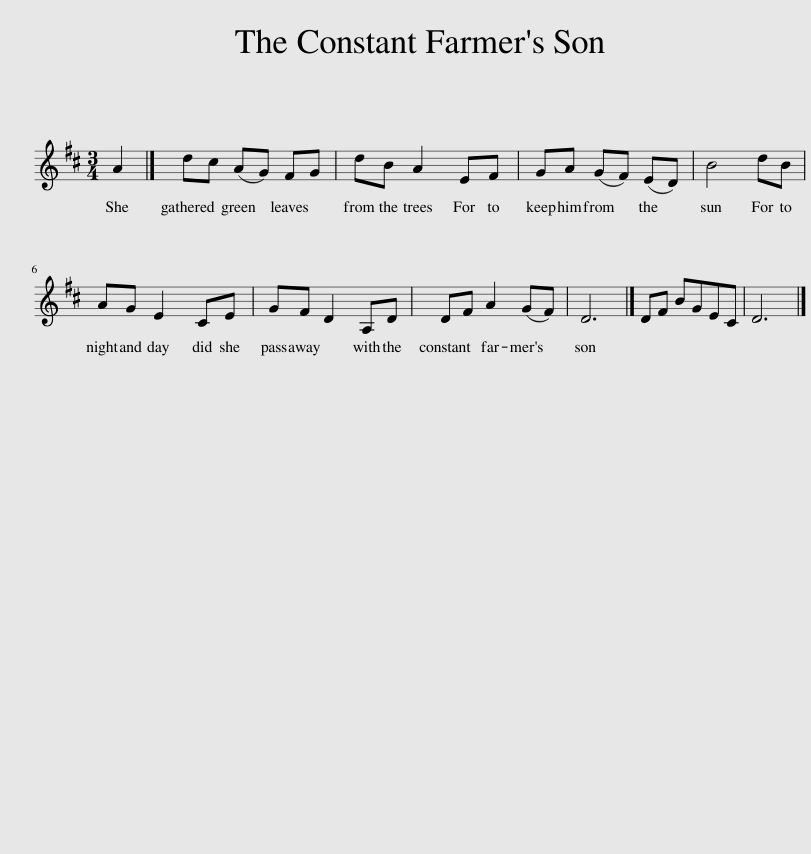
X:1
L:1/8
M:3/4
I:linebreak $
K:D
V:1 treble
V:1
 A2 |] dc (AG) FG | dB A2 EF | GA (GF) (ED) | B4 dB |$ %5
 AG E2 CE | GF D2 A,D | DF A2 (GF) | D6 |] DF BGEC | %10
 D6 |] %11
